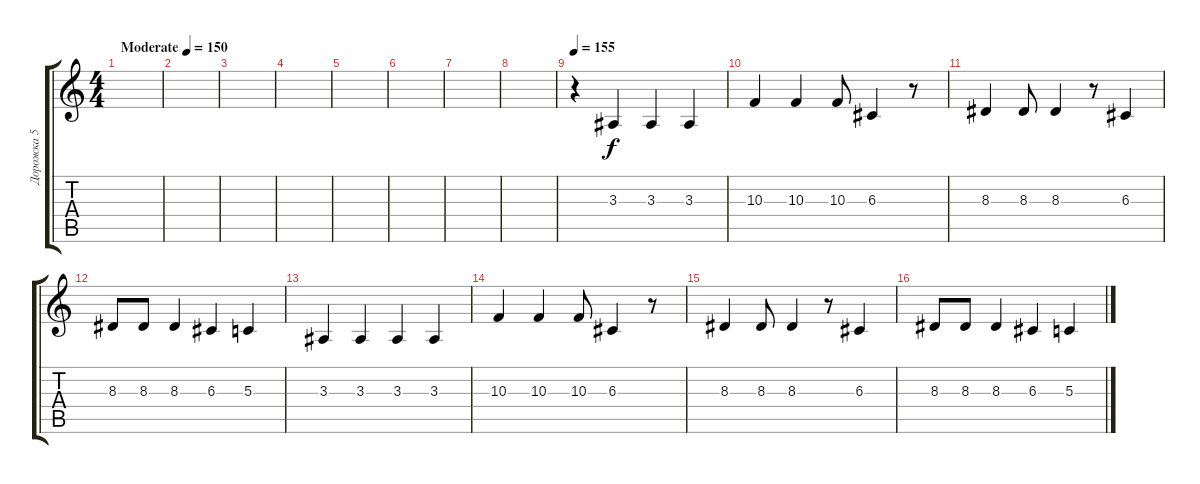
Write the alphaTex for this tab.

\track ("Дорожка 5" "Дорожка 5") {instrument violin}
\staff {score tabs}
\tuning (E4 B3 G3 D3 A2 E2) {hide}
\ts (4 4)
\tempo (150 "Moderate")
\clef g2
\ks c
|
|
|
|
|
|
|
|
\tempo 155
r.4 3.3.4 3.3.4 3.3.4 |
10.3.4 10.3.4 10.3.8 6.3.4 r.8 |
8.3.4 8.3.8 8.3.4 r.8 6.3.4 |
8.3.8 8.3.8 8.3.4 6.3.4 5.3.4 |
3.3.4 3.3.4 3.3.4 3.3.4 |
10.3.4 10.3.4 10.3.8 6.3.4 r.8 |
8.3.4 8.3.8 8.3.4 r.8 6.3.4 |
8.3.8 8.3.8 8.3.4 6.3.4 5.3.4
